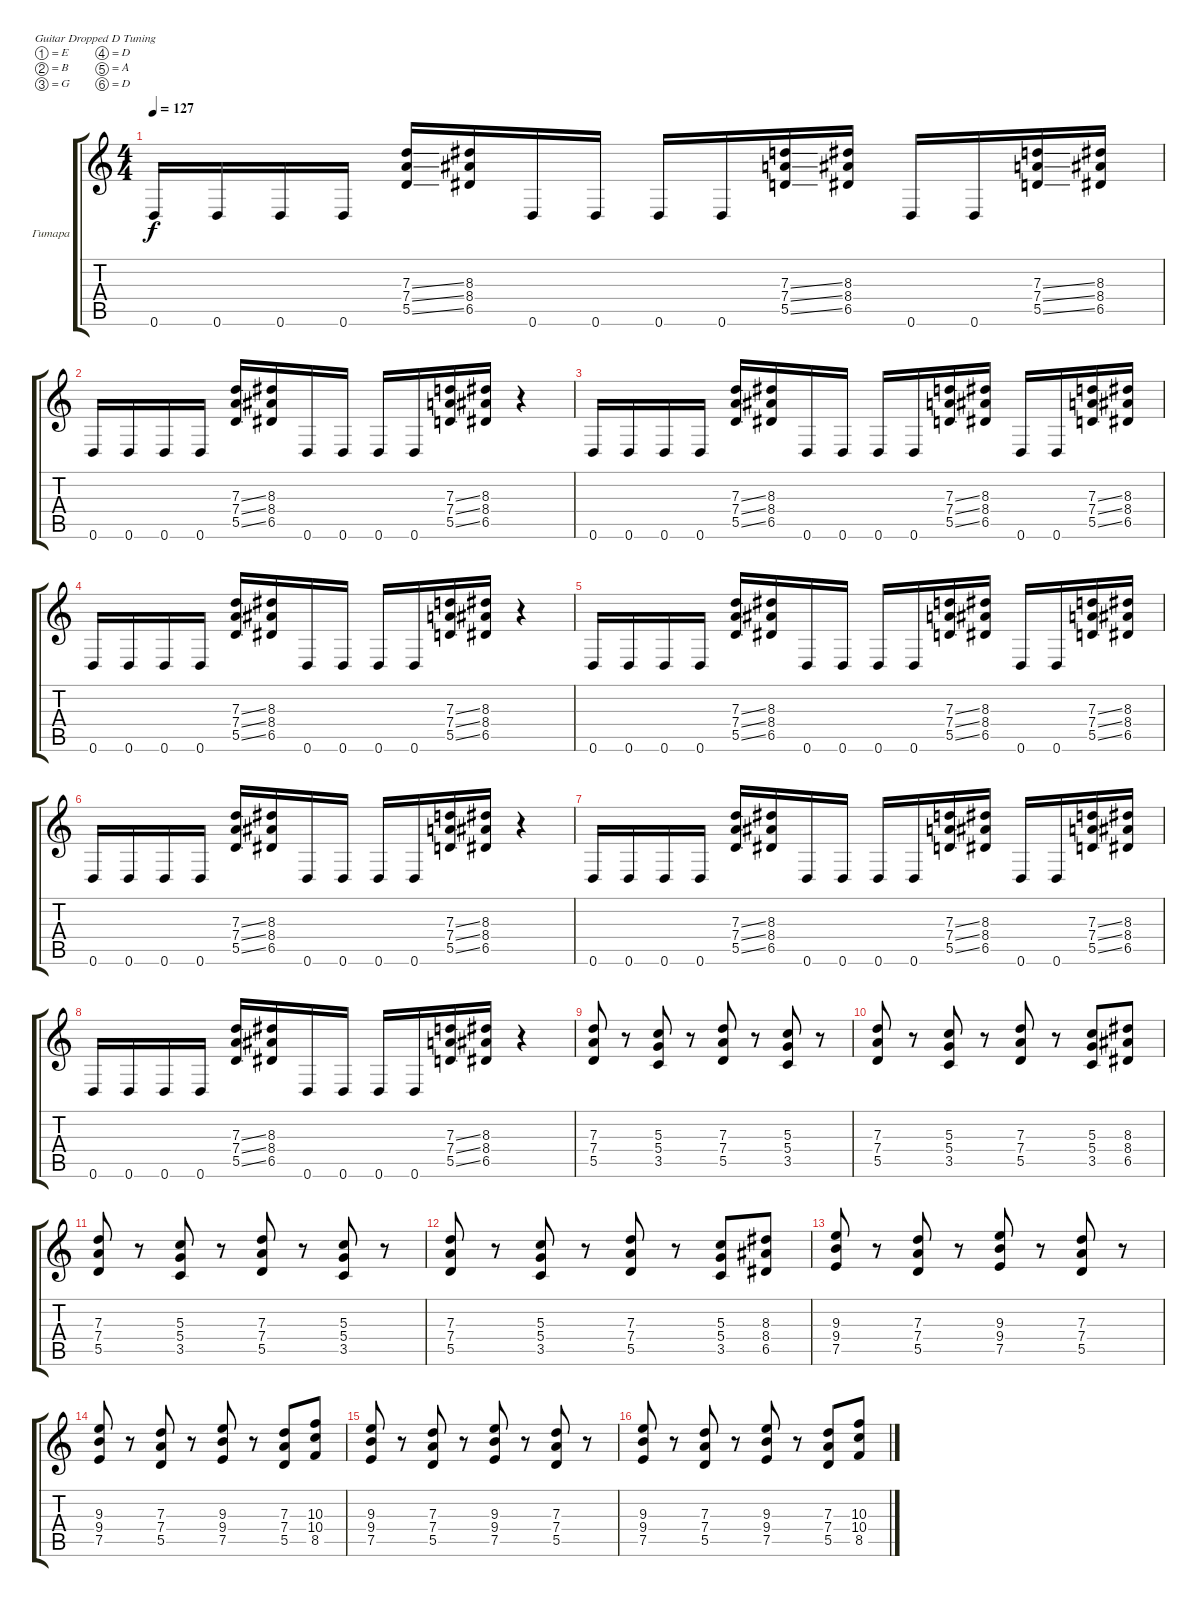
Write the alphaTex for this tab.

\bracketExtendMode groupsimilarinstruments
\firstSystemTrackNameOrientation horizontal
\otherSystemsTrackNameOrientation horizontal
\track ("Гитара 1" "Гитара") {instrument distortionguitar}
\staff {score tabs}
\tuning (E4 B3 G3 D3 A2 D2)
\ts (4 4)
\tempo 127
\clef g2
\ks c
0.6.16{dy f} 0.6.16 0.6.16 0.6.16 (7.3{ss} 7.4{ss} 5.5{ss}).16 (8.3 8.4 6.5).16 0.6.16 0.6.16 0.6.16 0.6.16 (7.3{ss} 7.4{ss} 5.5{ss}).16 (8.3 8.4 6.5).16 0.6.16 0.6.16 (7.3{ss} 7.4{ss} 5.5{ss}).16 (8.3 8.4 6.5).16 |
0.6.16 0.6.16 0.6.16 0.6.16 (7.3{ss} 7.4{ss} 5.5{ss}).16 (8.3 8.4 6.5).16 0.6.16 0.6.16 0.6.16 0.6.16 (7.3{ss} 7.4{ss} 5.5{ss}).16 (8.3 8.4 6.5).16 r.4 |
0.6.16 0.6.16 0.6.16 0.6.16 (7.3{ss} 7.4{ss} 5.5{ss}).16 (8.3 8.4 6.5).16 0.6.16 0.6.16 0.6.16 0.6.16 (7.3{ss} 7.4{ss} 5.5{ss}).16 (8.3 8.4 6.5).16 0.6.16 0.6.16 (7.3{ss} 7.4{ss} 5.5{ss}).16 (8.3 8.4 6.5).16 |
0.6.16 0.6.16 0.6.16 0.6.16 (7.3{ss} 7.4{ss} 5.5{ss}).16 (8.3 8.4 6.5).16 0.6.16 0.6.16 0.6.16 0.6.16 (7.3{ss} 7.4{ss} 5.5{ss}).16 (8.3 8.4 6.5).16 r.4 |
0.6.16 0.6.16 0.6.16 0.6.16 (7.3{ss} 7.4{ss} 5.5{ss}).16 (8.3 8.4 6.5).16 0.6.16 0.6.16 0.6.16 0.6.16 (7.3{ss} 7.4{ss} 5.5{ss}).16 (8.3 8.4 6.5).16 0.6.16 0.6.16 (7.3{ss} 7.4{ss} 5.5{ss}).16 (8.3 8.4 6.5).16 |
0.6.16 0.6.16 0.6.16 0.6.16 (7.3{ss} 7.4{ss} 5.5{ss}).16 (8.3 8.4 6.5).16 0.6.16 0.6.16 0.6.16 0.6.16 (7.3{ss} 7.4{ss} 5.5{ss}).16 (8.3 8.4 6.5).16 r.4 |
0.6.16 0.6.16 0.6.16 0.6.16 (7.3{ss} 7.4{ss} 5.5{ss}).16 (8.3 8.4 6.5).16 0.6.16 0.6.16 0.6.16 0.6.16 (7.3{ss} 7.4{ss} 5.5{ss}).16 (8.3 8.4 6.5).16 0.6.16 0.6.16 (7.3{ss} 7.4{ss} 5.5{ss}).16 (8.3 8.4 6.5).16 |
0.6.16 0.6.16 0.6.16 0.6.16 (7.3{ss} 7.4{ss} 5.5{ss}).16 (8.3 8.4 6.5).16 0.6.16 0.6.16 0.6.16 0.6.16 (7.3{ss} 7.4{ss} 5.5{ss}).16 (8.3 8.4 6.5).16 r.4 |
(7.3 7.4 5.5).8 r.8 (5.3 5.4 3.5).8 r.8 (7.3 7.4 5.5).8 r.8 (5.3 5.4 3.5).8 r.8 |
(7.3 7.4 5.5).8 r.8 (5.3 5.4 3.5).8 r.8 (7.3 7.4 5.5).8 r.8 (5.3 5.4 3.5).8 (8.3 8.4 6.5).8 |
(7.3 7.4 5.5).8 r.8 (5.3 5.4 3.5).8 r.8 (7.3 7.4 5.5).8 r.8 (5.3 5.4 3.5).8 r.8 |
(7.3 7.4 5.5).8 r.8 (5.3 5.4 3.5).8 r.8 (7.3 7.4 5.5).8 r.8 (5.3 5.4 3.5).8 (8.3 8.4 6.5).8 |
(9.3 9.4 7.5).8 r.8 (7.3 7.4 5.5).8 r.8 (9.3 9.4 7.5).8 r.8 (7.3 7.4 5.5).8 r.8 |
(9.3 9.4 7.5).8 r.8 (7.3 7.4 5.5).8 r.8 (9.3 9.4 7.5).8 r.8 (7.3 7.4 5.5).8 (10.3 10.4 8.5).8 |
(9.3 9.4 7.5).8 r.8 (7.3 7.4 5.5).8 r.8 (9.3 9.4 7.5).8 r.8 (7.3 7.4 5.5).8 r.8 |
(9.3 9.4 7.5).8 r.8 (7.3 7.4 5.5).8 r.8 (9.3 9.4 7.5).8 r.8 (7.3 7.4 5.5).8 (10.3 10.4 8.5).8
